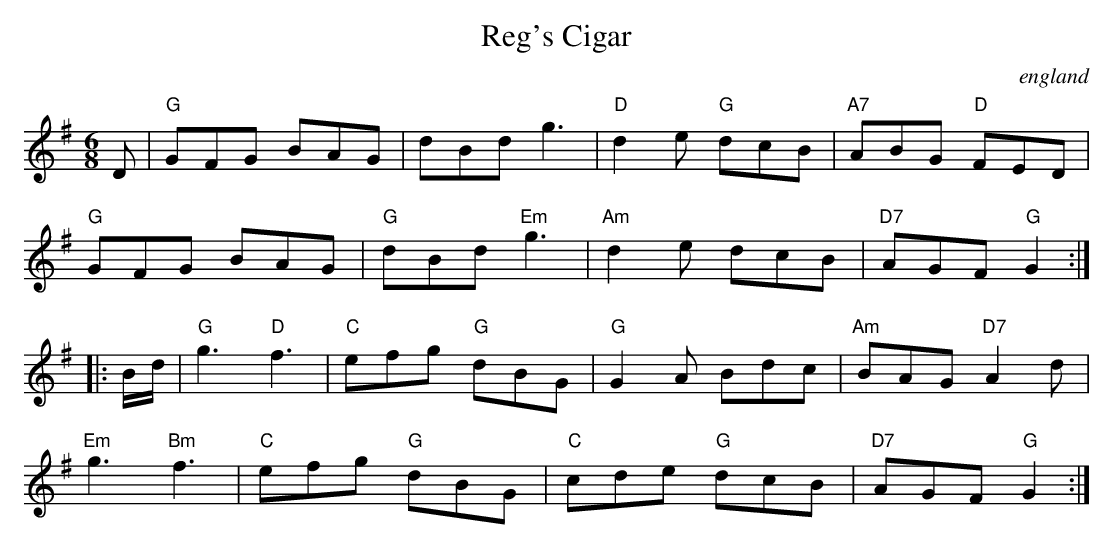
X:1
T:Reg's Cigar
O:england
M:6/8
K:G
D|"G"GFG BAG|dBd g3|"D"d2e "G"dcB|"A7"ABG "D"FED|
"G"GFG BAG|"G"dBd "Em"g3|"Am"d2e dcB|"D7"AGF "G"G2::
B/2d/2|"G"g3 "D"f3|"C"efg "G"dBG|"G"G2A Bdc|"Am"BAG "D7"A2d|
"Em"g3 "Bm"f3|"C"efg "G"dBG|"C"cde "G"dcB|"D7"AGF "G"G2:|
